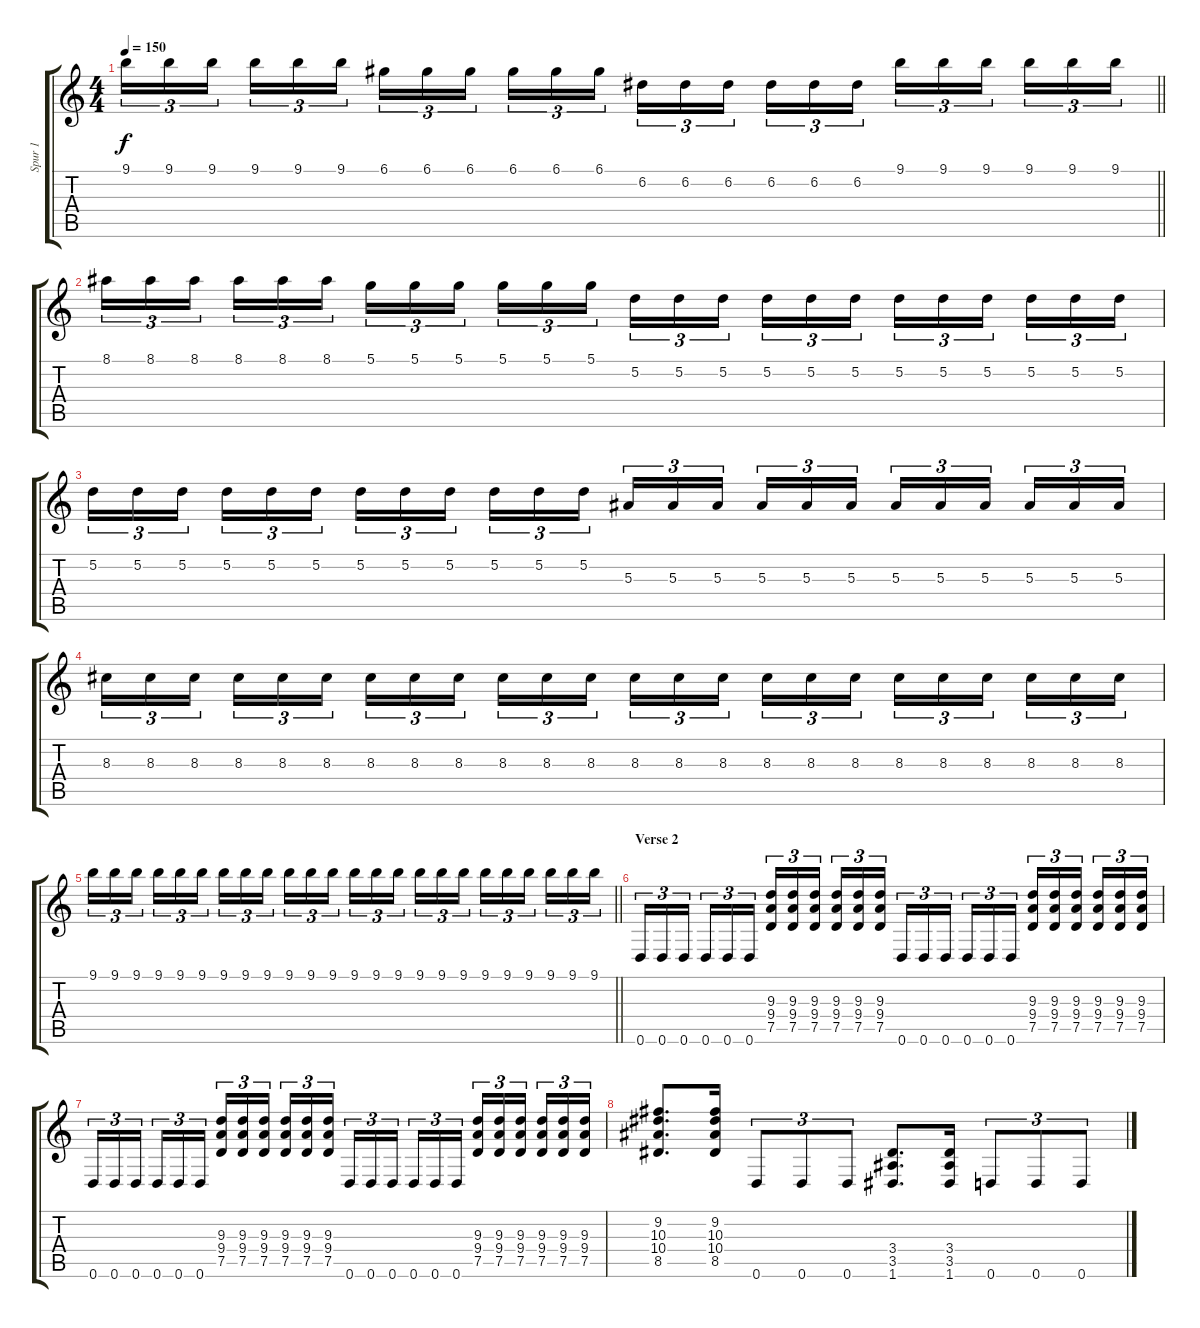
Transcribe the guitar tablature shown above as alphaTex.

\track ("Spur 1" "Spur 1") {instrument distortionguitar}
\staff {score tabs}
\tuning (D4 A3 F3 C3 G2 D2) {hide}
\ts (4 4)
\tempo 150
\clef g2
\barLineRight lightlight
\ks c
9.1.16{tu (3 2) dy f} 9.1.16{tu (3 2)} 9.1.16{tu (3 2) beam splitsecondary} 9.1.16{tu (3 2)} 9.1.16{tu (3 2)} 9.1.16{tu (3 2)} 6.1.16{tu (3 2)} 6.1.16{tu (3 2)} 6.1.16{tu (3 2) beam splitsecondary} 6.1.16{tu (3 2)} 6.1.16{tu (3 2)} 6.1.16{tu (3 2)} 6.2.16{tu (3 2)} 6.2.16{tu (3 2)} 6.2.16{tu (3 2) beam splitsecondary} 6.2.16{tu (3 2)} 6.2.16{tu (3 2)} 6.2.16{tu (3 2)} 9.1.16{tu (3 2)} 9.1.16{tu (3 2)} 9.1.16{tu (3 2) beam splitsecondary} 9.1.16{tu (3 2)} 9.1.16{tu (3 2)} 9.1.16{tu (3 2)} |
8.1.16{tu (3 2)} 8.1.16{tu (3 2)} 8.1.16{tu (3 2) beam splitsecondary} 8.1.16{tu (3 2)} 8.1.16{tu (3 2)} 8.1.16{tu (3 2)} 5.1.16{tu (3 2)} 5.1.16{tu (3 2)} 5.1.16{tu (3 2) beam splitsecondary} 5.1.16{tu (3 2)} 5.1.16{tu (3 2)} 5.1.16{tu (3 2)} 5.2.16{tu (3 2)} 5.2.16{tu (3 2)} 5.2.16{tu (3 2) beam splitsecondary} 5.2.16{tu (3 2)} 5.2.16{tu (3 2)} 5.2.16{tu (3 2)} 5.2.16{tu (3 2)} 5.2.16{tu (3 2)} 5.2.16{tu (3 2) beam splitsecondary} 5.2.16{tu (3 2)} 5.2.16{tu (3 2)} 5.2.16{tu (3 2)} |
5.2.16{tu (3 2)} 5.2.16{tu (3 2)} 5.2.16{tu (3 2) beam splitsecondary} 5.2.16{tu (3 2)} 5.2.16{tu (3 2)} 5.2.16{tu (3 2)} 5.2.16{tu (3 2)} 5.2.16{tu (3 2)} 5.2.16{tu (3 2) beam splitsecondary} 5.2.16{tu (3 2)} 5.2.16{tu (3 2)} 5.2.16{tu (3 2)} 5.3.16{tu (3 2)} 5.3.16{tu (3 2)} 5.3.16{tu (3 2) beam splitsecondary} 5.3.16{tu (3 2)} 5.3.16{tu (3 2)} 5.3.16{tu (3 2)} 5.3.16{tu (3 2)} 5.3.16{tu (3 2)} 5.3.16{tu (3 2) beam splitsecondary} 5.3.16{tu (3 2)} 5.3.16{tu (3 2)} 5.3.16{tu (3 2)} |
8.3.16{tu (3 2)} 8.3.16{tu (3 2)} 8.3.16{tu (3 2) beam splitsecondary} 8.3.16{tu (3 2)} 8.3.16{tu (3 2)} 8.3.16{tu (3 2)} 8.3.16{tu (3 2)} 8.3.16{tu (3 2)} 8.3.16{tu (3 2) beam splitsecondary} 8.3.16{tu (3 2)} 8.3.16{tu (3 2)} 8.3.16{tu (3 2)} 8.3.16{tu (3 2)} 8.3.16{tu (3 2)} 8.3.16{tu (3 2) beam splitsecondary} 8.3.16{tu (3 2)} 8.3.16{tu (3 2)} 8.3.16{tu (3 2)} 8.3.16{tu (3 2)} 8.3.16{tu (3 2)} 8.3.16{tu (3 2) beam splitsecondary} 8.3.16{tu (3 2)} 8.3.16{tu (3 2)} 8.3.16{tu (3 2)} |
\barLineRight lightlight
9.1.16{tu (3 2)} 9.1.16{tu (3 2)} 9.1.16{tu (3 2) beam splitsecondary} 9.1.16{tu (3 2)} 9.1.16{tu (3 2)} 9.1.16{tu (3 2)} 9.1.16{tu (3 2)} 9.1.16{tu (3 2)} 9.1.16{tu (3 2) beam splitsecondary} 9.1.16{tu (3 2)} 9.1.16{tu (3 2)} 9.1.16{tu (3 2)} 9.1.16{tu (3 2)} 9.1.16{tu (3 2)} 9.1.16{tu (3 2) beam splitsecondary} 9.1.16{tu (3 2)} 9.1.16{tu (3 2)} 9.1.16{tu (3 2)} 9.1.16{tu (3 2)} 9.1.16{tu (3 2)} 9.1.16{tu (3 2) beam splitsecondary} 9.1.16{tu (3 2)} 9.1.16{tu (3 2)} 9.1.16{tu (3 2)} |
\section ("" "Verse 2")
0.6.16{tu (3 2)} 0.6.16{tu (3 2)} 0.6.16{tu (3 2) beam splitsecondary} 0.6.16{tu (3 2)} 0.6.16{tu (3 2)} 0.6.16{tu (3 2)} (9.3 9.4 7.5).16{tu (3 2)} (9.3 9.4 7.5).16{tu (3 2)} (9.3 9.4 7.5).16{tu (3 2) beam splitsecondary} (9.3 9.4 7.5).16{tu (3 2)} (9.3 9.4 7.5).16{tu (3 2)} (9.3 9.4 7.5).16{tu (3 2)} 0.6.16{tu (3 2)} 0.6.16{tu (3 2)} 0.6.16{tu (3 2) beam splitsecondary} 0.6.16{tu (3 2)} 0.6.16{tu (3 2)} 0.6.16{tu (3 2)} (9.3 9.4 7.5).16{tu (3 2)} (9.3 9.4 7.5).16{tu (3 2)} (9.3 9.4 7.5).16{tu (3 2) beam splitsecondary} (9.3 9.4 7.5).16{tu (3 2)} (9.3 9.4 7.5).16{tu (3 2)} (9.3 9.4 7.5).16{tu (3 2)} |
0.6.16{tu (3 2)} 0.6.16{tu (3 2)} 0.6.16{tu (3 2) beam splitsecondary} 0.6.16{tu (3 2)} 0.6.16{tu (3 2)} 0.6.16{tu (3 2)} (9.3 9.4 7.5).16{tu (3 2)} (9.3 9.4 7.5).16{tu (3 2)} (9.3 9.4 7.5).16{tu (3 2) beam splitsecondary} (9.3 9.4 7.5).16{tu (3 2)} (9.3 9.4 7.5).16{tu (3 2)} (9.3 9.4 7.5).16{tu (3 2)} 0.6.16{tu (3 2)} 0.6.16{tu (3 2)} 0.6.16{tu (3 2) beam splitsecondary} 0.6.16{tu (3 2)} 0.6.16{tu (3 2)} 0.6.16{tu (3 2)} (9.3 9.4 7.5).16{tu (3 2)} (9.3 9.4 7.5).16{tu (3 2)} (9.3 9.4 7.5).16{tu (3 2) beam splitsecondary} (9.3 9.4 7.5).16{tu (3 2)} (9.3 9.4 7.5).16{tu (3 2)} (9.3 9.4 7.5).16{tu (3 2)} |
(9.2 10.3 10.4 8.5).8{d} (9.2 10.3 10.4 8.5).16 0.6.8{tu (3 2)} 0.6.8{tu (3 2)} 0.6.8{tu (3 2)} (3.4 3.5 1.6).8{d} (3.4 3.5 1.6).16 0.6.8{tu (3 2)} 0.6.8{tu (3 2)} 0.6.8{tu (3 2)}
